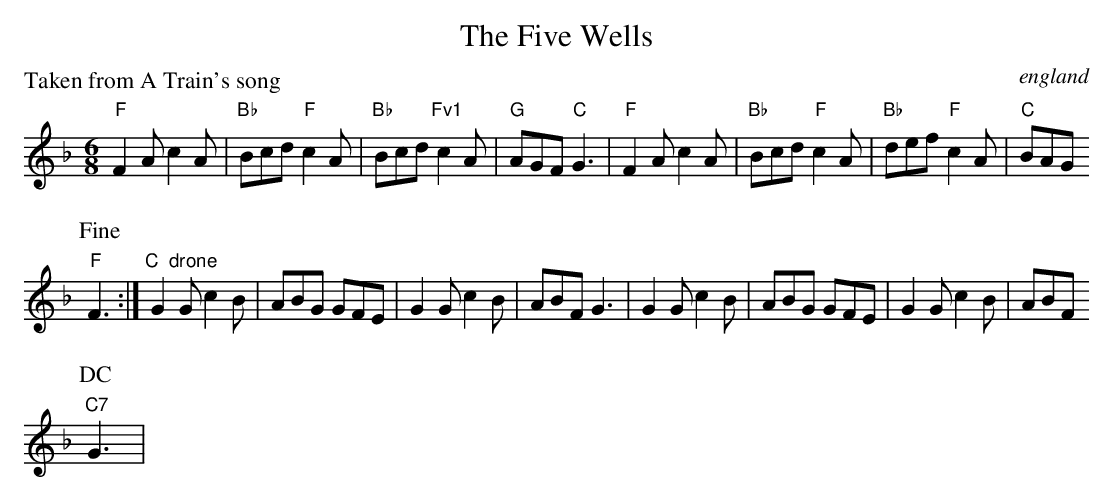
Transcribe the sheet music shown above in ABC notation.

X:1
T:The Five Wells
O:england
P:Taken from A Train's song
M:6/8
K:F
"F"F2A c2A|"Bb"Bcd "F"c2A|"Bb"Bcd "Fv1"c2A|"G"AGF "C"G3|"F"F2A c2A|\
"Bb"Bcd "F"c2A|"Bb"def "F"c2A|"C"BAG
P:Fine
"F"F3:|"C  drone"G2G c2B|ABG GFE|G2G c2B|ABF G3|G2G c2B|ABG GFE|G2G c2B|ABF
P:DC
"C7"G3|
